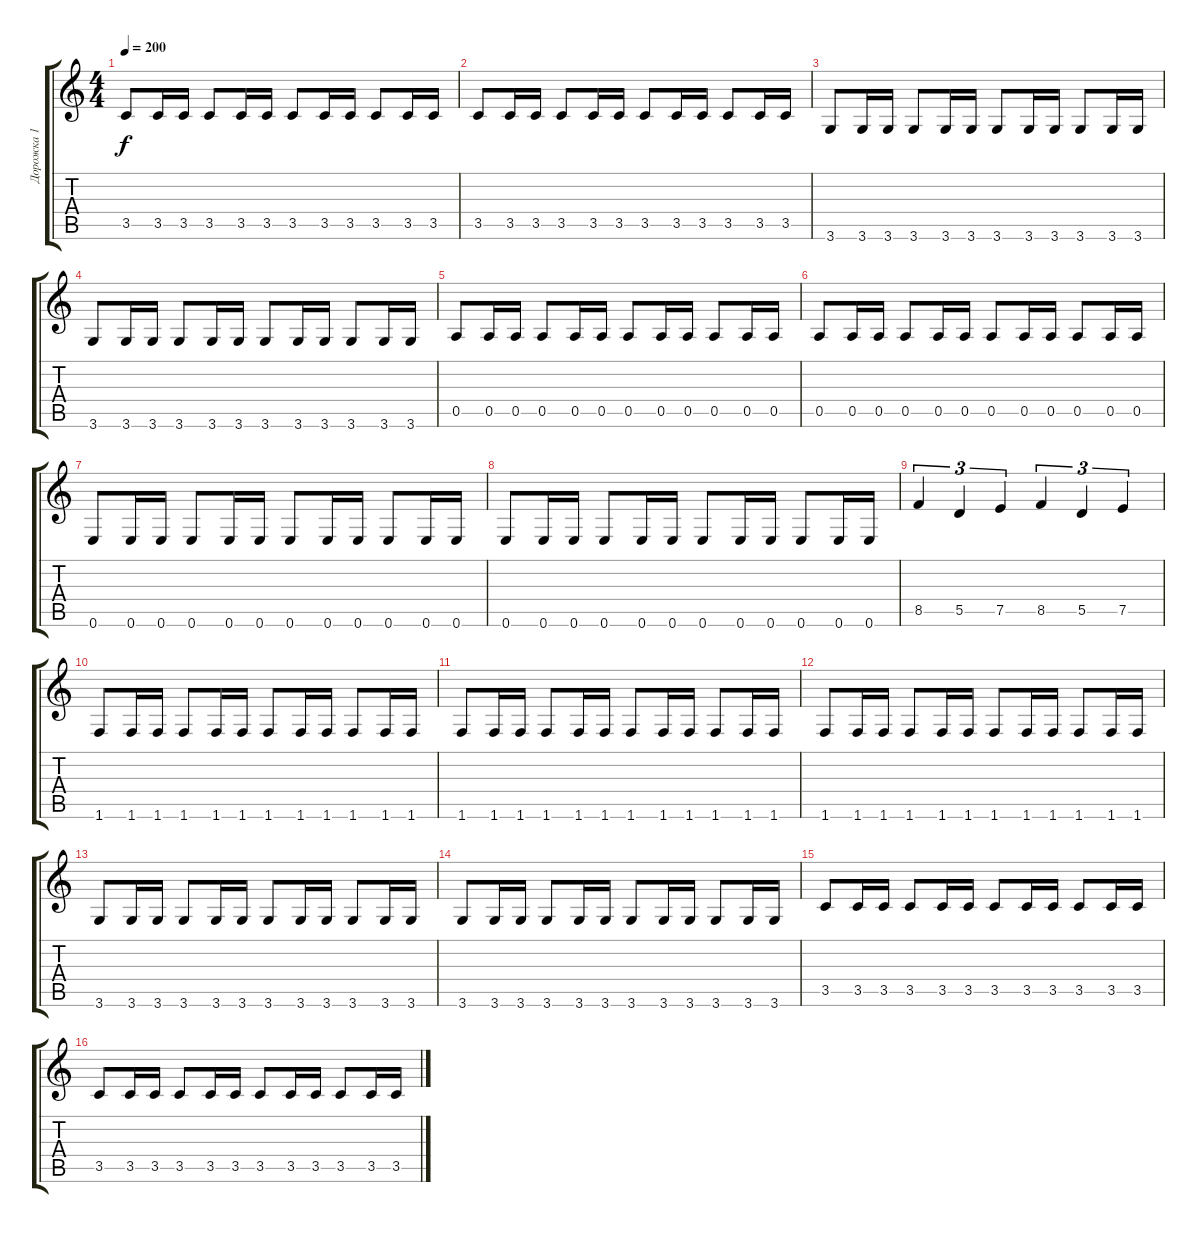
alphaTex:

\track ("Дорожка 1" "Дорожка 1") {instrument distortionguitar}
\staff {score tabs}
\tuning (E4 B3 G3 D3 A2 E2) {hide}
\ts (4 4)
\tempo 200
\clef g2
\ks c
3.5.8{dy f} 3.5.16 3.5.16 3.5.8 3.5.16 3.5.16 3.5.8 3.5.16 3.5.16 3.5.8 3.5.16 3.5.16 |
3.5.8 3.5.16 3.5.16 3.5.8 3.5.16 3.5.16 3.5.8 3.5.16 3.5.16 3.5.8 3.5.16 3.5.16 |
3.6.8 3.6.16 3.6.16 3.6.8 3.6.16 3.6.16 3.6.8 3.6.16 3.6.16 3.6.8 3.6.16 3.6.16 |
3.6.8 3.6.16 3.6.16 3.6.8 3.6.16 3.6.16 3.6.8 3.6.16 3.6.16 3.6.8 3.6.16 3.6.16 |
0.5.8 0.5.16 0.5.16 0.5.8 0.5.16 0.5.16 0.5.8 0.5.16 0.5.16 0.5.8 0.5.16 0.5.16 |
0.5.8 0.5.16 0.5.16 0.5.8 0.5.16 0.5.16 0.5.8 0.5.16 0.5.16 0.5.8 0.5.16 0.5.16 |
0.6.8 0.6.16 0.6.16 0.6.8 0.6.16 0.6.16 0.6.8 0.6.16 0.6.16 0.6.8 0.6.16 0.6.16 |
0.6.8 0.6.16 0.6.16 0.6.8 0.6.16 0.6.16 0.6.8 0.6.16 0.6.16 0.6.8 0.6.16 0.6.16 |
8.5.4{tu (3 2)} 5.5.4{tu (3 2)} 7.5.4{tu (3 2)} 8.5.4{tu (3 2)} 5.5.4{tu (3 2)} 7.5.4{tu (3 2)} |
1.6.8 1.6.16 1.6.16 1.6.8 1.6.16 1.6.16 1.6.8 1.6.16 1.6.16 1.6.8 1.6.16 1.6.16 |
1.6.8 1.6.16 1.6.16 1.6.8 1.6.16 1.6.16 1.6.8 1.6.16 1.6.16 1.6.8 1.6.16 1.6.16 |
1.6.8 1.6.16 1.6.16 1.6.8 1.6.16 1.6.16 1.6.8 1.6.16 1.6.16 1.6.8 1.6.16 1.6.16 |
3.6.8 3.6.16 3.6.16 3.6.8 3.6.16 3.6.16 3.6.8 3.6.16 3.6.16 3.6.8 3.6.16 3.6.16 |
3.6.8 3.6.16 3.6.16 3.6.8 3.6.16 3.6.16 3.6.8 3.6.16 3.6.16 3.6.8 3.6.16 3.6.16 |
3.5.8 3.5.16 3.5.16 3.5.8 3.5.16 3.5.16 3.5.8 3.5.16 3.5.16 3.5.8 3.5.16 3.5.16 |
3.5.8 3.5.16 3.5.16 3.5.8 3.5.16 3.5.16 3.5.8 3.5.16 3.5.16 3.5.8 3.5.16 3.5.16
